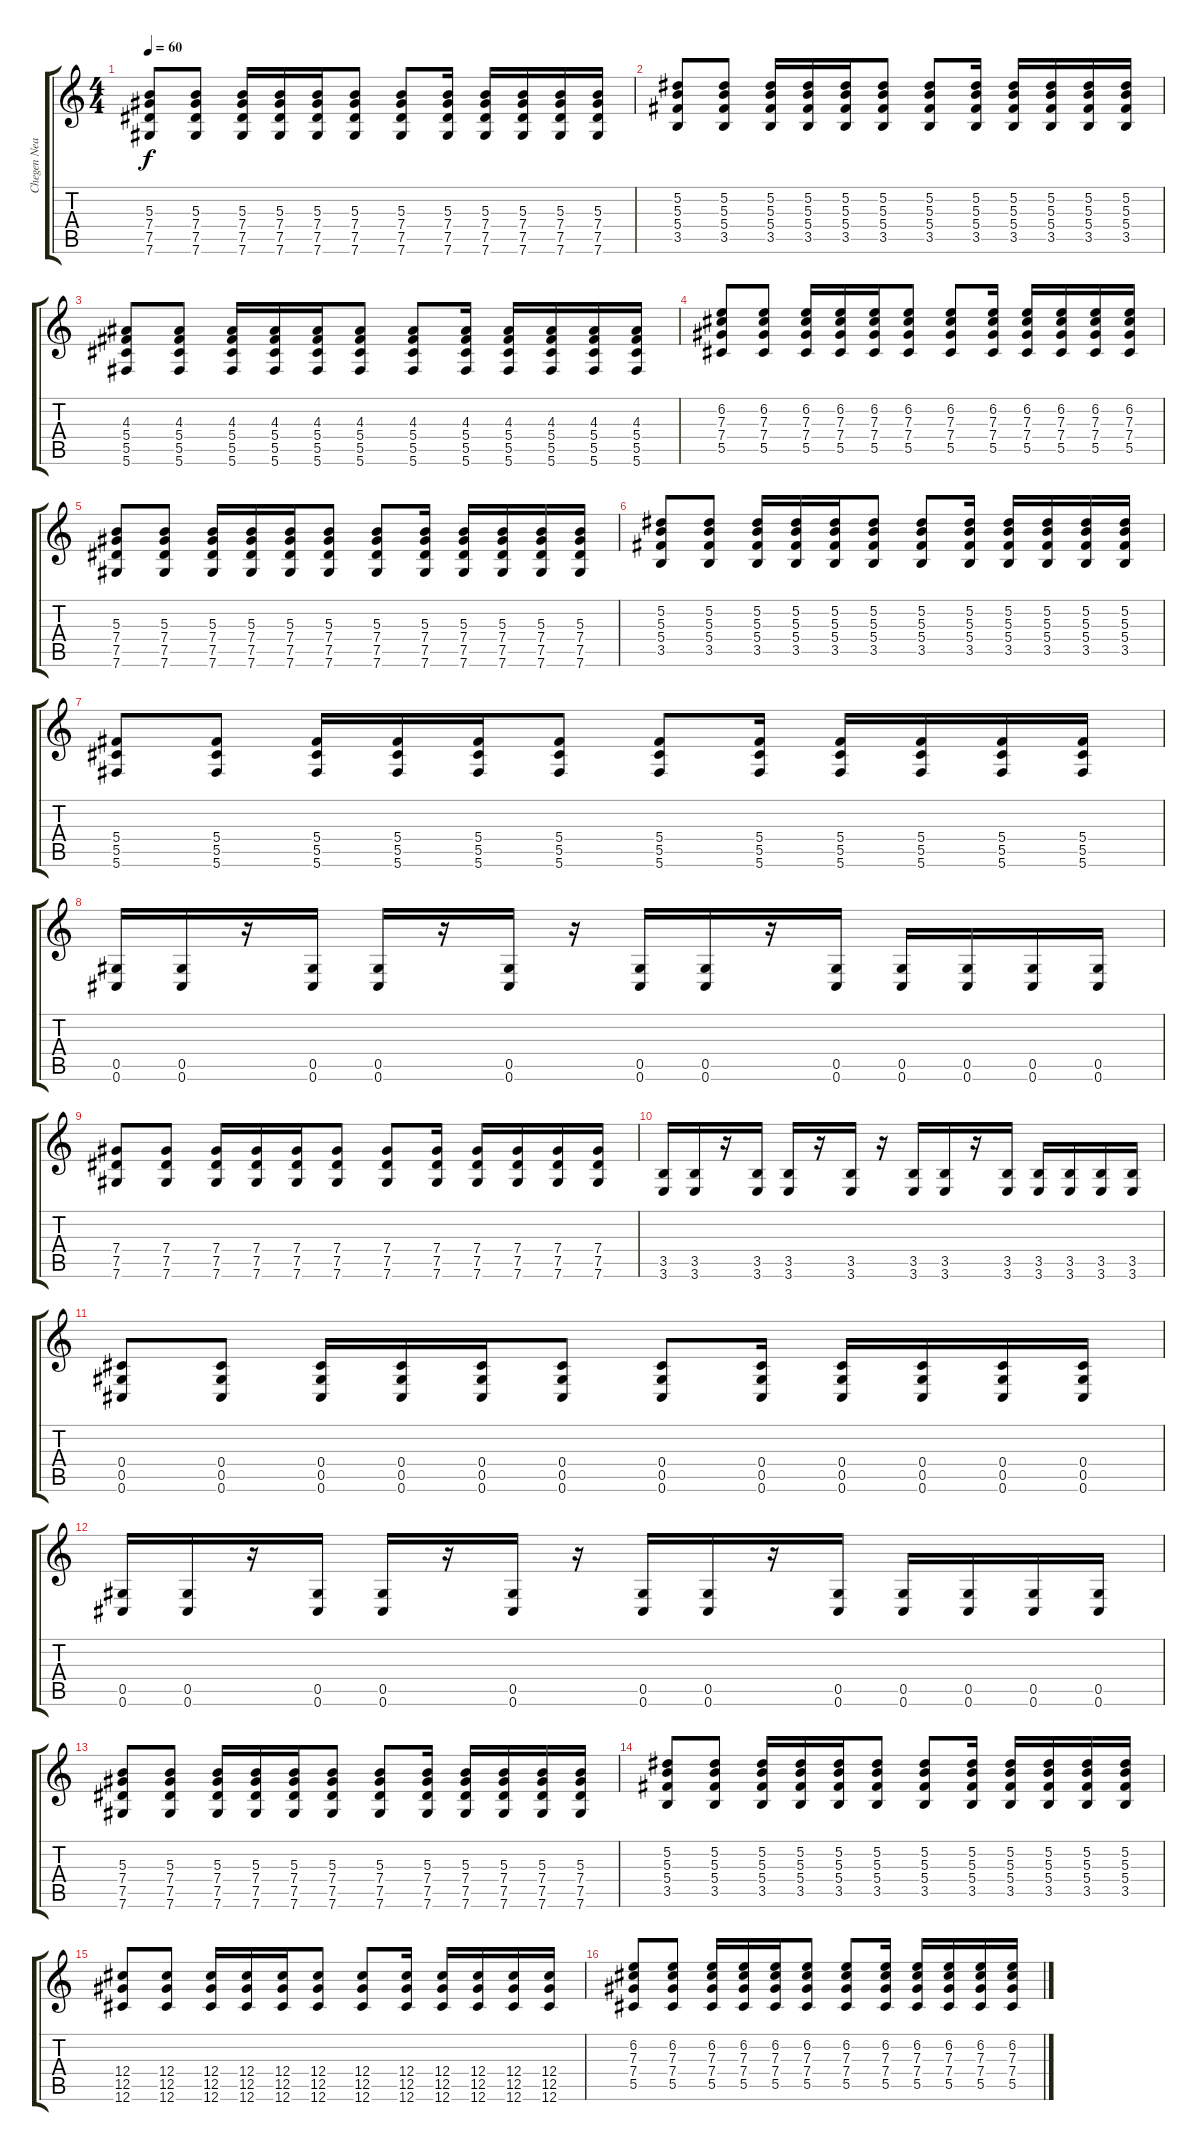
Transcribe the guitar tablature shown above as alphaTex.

\track ("Chegen Nears" "Chegen Nea") {instrument electricguitarjazz}
\staff {score tabs}
\tuning (Eb4 Bb3 Gb3 Db3 Ab2 Db2) {hide}
\ts (4 4)
\tempo 60
\clef g2
\ks c
(5.3 7.4 7.5 7.6).8{dy f} (5.3 7.4 7.5 7.6).8 (5.3 7.4 7.5 7.6).16 (5.3 7.4 7.5 7.6).16 (5.3 7.4 7.5 7.6).16 (5.3 7.4 7.5 7.6).8 (5.3 7.4 7.5 7.6).8 (5.3 7.4 7.5 7.6).16 (5.3 7.4 7.5 7.6).16 (5.3 7.4 7.5 7.6).16 (5.3 7.4 7.5 7.6).16 (5.3 7.4 7.5 7.6).16 |
(5.2 5.3 5.4 3.5).8 (5.2 5.3 5.4 3.5).8 (5.2 5.3 5.4 3.5).16 (5.2 5.3 5.4 3.5).16 (5.2 5.3 5.4 3.5).16 (5.2 5.3 5.4 3.5).8 (5.2 5.3 5.4 3.5).8 (5.2 5.3 5.4 3.5).16 (5.2 5.3 5.4 3.5).16 (5.2 5.3 5.4 3.5).16 (5.2 5.3 5.4 3.5).16 (5.2 5.3 5.4 3.5).16 |
(4.3 5.4 5.5 5.6).8 (4.3 5.4 5.5 5.6).8 (4.3 5.4 5.5 5.6).16 (4.3 5.4 5.5 5.6).16 (4.3 5.4 5.5 5.6).16 (4.3 5.4 5.5 5.6).8 (4.3 5.4 5.5 5.6).8 (4.3 5.4 5.5 5.6).16 (4.3 5.4 5.5 5.6).16 (4.3 5.4 5.5 5.6).16 (4.3 5.4 5.5 5.6).16 (4.3 5.4 5.5 5.6).16 |
(6.2 7.3 7.4 5.5).8 (6.2 7.3 7.4 5.5).8 (6.2 7.3 7.4 5.5).16 (6.2 7.3 7.4 5.5).16 (6.2 7.3 7.4 5.5).16 (6.2 7.3 7.4 5.5).8 (6.2 7.3 7.4 5.5).8 (6.2 7.3 7.4 5.5).16 (6.2 7.3 7.4 5.5).16 (6.2 7.3 7.4 5.5).16 (6.2 7.3 7.4 5.5).16 (6.2 7.3 7.4 5.5).16 |
(5.3 7.4 7.5 7.6).8 (5.3 7.4 7.5 7.6).8 (5.3 7.4 7.5 7.6).16 (5.3 7.4 7.5 7.6).16 (5.3 7.4 7.5 7.6).16 (5.3 7.4 7.5 7.6).8 (5.3 7.4 7.5 7.6).8 (5.3 7.4 7.5 7.6).16 (5.3 7.4 7.5 7.6).16 (5.3 7.4 7.5 7.6).16 (5.3 7.4 7.5 7.6).16 (5.3 7.4 7.5 7.6).16 |
(5.2 5.3 5.4 3.5).8 (5.2 5.3 5.4 3.5).8 (5.2 5.3 5.4 3.5).16 (5.2 5.3 5.4 3.5).16 (5.2 5.3 5.4 3.5).16 (5.2 5.3 5.4 3.5).8 (5.2 5.3 5.4 3.5).8 (5.2 5.3 5.4 3.5).16 (5.2 5.3 5.4 3.5).16 (5.2 5.3 5.4 3.5).16 (5.2 5.3 5.4 3.5).16 (5.2 5.3 5.4 3.5).16 |
(5.4 5.5 5.6).8 (5.4 5.5 5.6).8 (5.4 5.5 5.6).16 (5.4 5.5 5.6).16 (5.4 5.5 5.6).16 (5.4 5.5 5.6).8 (5.4 5.5 5.6).8 (5.4 5.5 5.6).16 (5.4 5.5 5.6).16 (5.4 5.5 5.6).16 (5.4 5.5 5.6).16 (5.4 5.5 5.6).16 |
(0.5 0.6).16 (0.5 0.6).16 r.16 (0.5 0.6).16 (0.5 0.6).16 r.16 (0.5 0.6).16 r.16 (0.5 0.6).16 (0.5 0.6).16 r.16 (0.5 0.6).16 (0.5 0.6).16 (0.5 0.6).16 (0.5 0.6).16 (0.5 0.6).16 |
(7.4 7.5 7.6).8 (7.4 7.5 7.6).8 (7.4 7.5 7.6).16 (7.4 7.5 7.6).16 (7.4 7.5 7.6).16 (7.4 7.5 7.6).8 (7.4 7.5 7.6).8 (7.4 7.5 7.6).16 (7.4 7.5 7.6).16 (7.4 7.5 7.6).16 (7.4 7.5 7.6).16 (7.4 7.5 7.6).16 |
(3.5 3.6).16 (3.5 3.6).16 r.16 (3.5 3.6).16 (3.5 3.6).16 r.16 (3.5 3.6).16 r.16 (3.5 3.6).16 (3.5 3.6).16 r.16 (3.5 3.6).16 (3.5 3.6).16 (3.5 3.6).16 (3.5 3.6).16 (3.5 3.6).16 |
(0.4 0.5 0.6).8 (0.4 0.5 0.6).8 (0.4 0.5 0.6).16 (0.4 0.5 0.6).16 (0.4 0.5 0.6).16 (0.4 0.5 0.6).8 (0.4 0.5 0.6).8 (0.4 0.5 0.6).16 (0.4 0.5 0.6).16 (0.4 0.5 0.6).16 (0.4 0.5 0.6).16 (0.4 0.5 0.6).16 |
(0.5 0.6).16 (0.5 0.6).16 r.16 (0.5 0.6).16 (0.5 0.6).16 r.16 (0.5 0.6).16 r.16 (0.5 0.6).16 (0.5 0.6).16 r.16 (0.5 0.6).16 (0.5 0.6).16 (0.5 0.6).16 (0.5 0.6).16 (0.5 0.6).16 |
(5.3 7.4 7.5 7.6).8 (5.3 7.4 7.5 7.6).8 (5.3 7.4 7.5 7.6).16 (5.3 7.4 7.5 7.6).16 (5.3 7.4 7.5 7.6).16 (5.3 7.4 7.5 7.6).8 (5.3 7.4 7.5 7.6).8 (5.3 7.4 7.5 7.6).16 (5.3 7.4 7.5 7.6).16 (5.3 7.4 7.5 7.6).16 (5.3 7.4 7.5 7.6).16 (5.3 7.4 7.5 7.6).16 |
(5.2 5.3 5.4 3.5).8 (5.2 5.3 5.4 3.5).8 (5.2 5.3 5.4 3.5).16 (5.2 5.3 5.4 3.5).16 (5.2 5.3 5.4 3.5).16 (5.2 5.3 5.4 3.5).8 (5.2 5.3 5.4 3.5).8 (5.2 5.3 5.4 3.5).16 (5.2 5.3 5.4 3.5).16 (5.2 5.3 5.4 3.5).16 (5.2 5.3 5.4 3.5).16 (5.2 5.3 5.4 3.5).16 |
(12.4 12.5 12.6).8 (12.4 12.5 12.6).8 (12.4 12.5 12.6).16 (12.4 12.5 12.6).16 (12.4 12.5 12.6).16 (12.4 12.5 12.6).8 (12.4 12.5 12.6).8 (12.4 12.5 12.6).16 (12.4 12.5 12.6).16 (12.4 12.5 12.6).16 (12.4 12.5 12.6).16 (12.4 12.5 12.6).16 |
(6.2 7.3 7.4 5.5).8{instrument distortionguitar} (6.2 7.3 7.4 5.5).8 (6.2 7.3 7.4 5.5).16 (6.2 7.3 7.4 5.5).16 (6.2 7.3 7.4 5.5).16 (6.2 7.3 7.4 5.5).8 (6.2 7.3 7.4 5.5).8 (6.2 7.3 7.4 5.5).16 (6.2 7.3 7.4 5.5).16 (6.2 7.3 7.4 5.5).16 (6.2 7.3 7.4 5.5).16 (6.2 7.3 7.4 5.5).16
